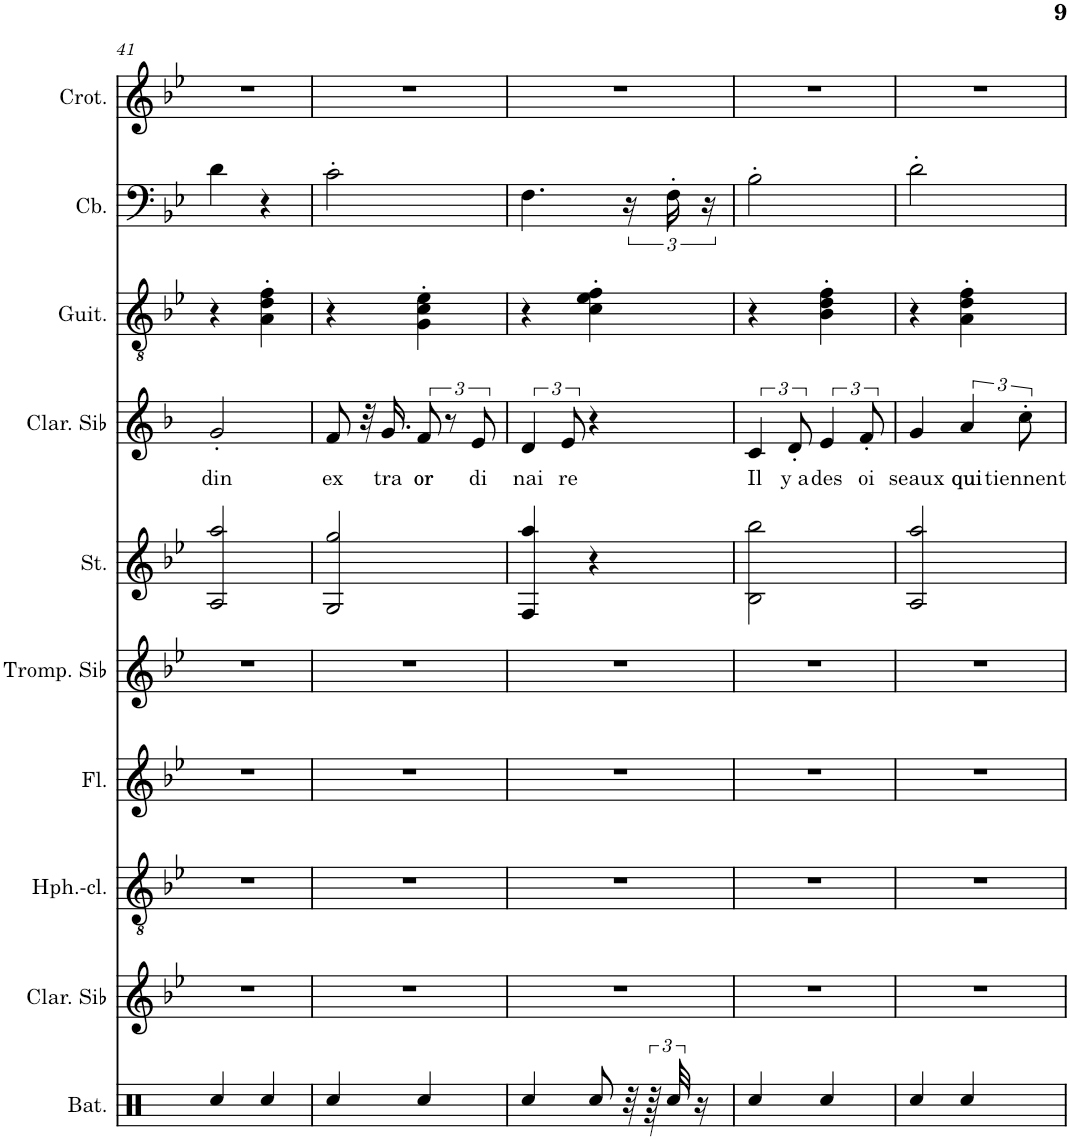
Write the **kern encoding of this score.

**kern	**kern	**kern	**kern	**kern	**kern	**kern	**text	**kern	**kern	**kern
*part10	*part9	*part8	*part7	*part6	*part5	*part4	*part4	*part3	*part2	*part1
*staff10	*staff9	*staff8	*staff7	*staff6	*staff5	*staff4	*staff4	*staff3	*staff2	*staff1
*I"Batterie	*I"Clarinette en Sib	*I"Clarinette-Heckelphone	*I"Flûte	*I"Trompette en Sib	*I"Cordes	*I"Clarinette en Sib	*	*I"Guitare classique	*I"Contrebasse	*I"Crotales
*I'Bat.	*I'Clar. Sib	*	*I'Fl.	*I'Tromp. Sib	*	*I'Clar. Sib	*	*I'Guit.	*I'Cb.	*I'Crot.
!!LO:PB:g=z
*clefX	*clefG2	*clefGv2	*clefG2	*clefG2	*clefF4	*clefG2	*	*clefGv2	*clefF4	*clefG2
*	*Trd1c2	*	*	*Trd1c2	*	*Trd1c2	*	*	*Trd7c12	*Trd-14c-24
*k[]	*k[b-e-]	*k[b-e-]	*k[b-e-]	*k[b-e-]	*k[b-e-]	*k[b-]	*	*k[b-e-]	*k[b-e-]	*k[b-e-]
*M2/4	*M2/4	*M2/4	*M2/4	*M2/4	*M2/4	*M2/4	*	*M2/4	*M2/4	*M2/4
=41	=41	=41	=41	=41	=41	=41	=41	=41	=41	=41
!	!	!	!	!	!	!	!LO:LY:b	!	!	!
4Rcc/	2r	2r	2r	2r	2A/ 2aa/	2g'/	din	4r	4d\	2r
4Rcc/	.	.	.	.	.	.	.	4A\' 4d\' 4f\'	4r	.
=42	=42	=42	=42	=42	=42	=42	=42	=42	=42	=42
!	!	!	!	!	!	!	!LO:LY:b	!	!	!
4Rcc/	2r	2r	2r	2r	2G/ 2gg/	8f/	ex	4r	2c'\	2r
.	.	.	.	.	.	32r	.	.	.	.
!	!	!	!	!	!	!	!LO:LY:b	!	!	!
.	.	.	.	.	.	16.g/	tra	.	.	.
!	!	!	!	!	!	!	!LO:LY:b	!	!	!
4Rcc/	.	.	.	.	.	12f/	or	4G\' 4c\' 4e-\'	.	.
.	.	.	.	.	.	12r	.	.	.	.
!	!	!	!	!	!	!	!LO:LY:b	!	!	!
.	.	.	.	.	.	12e/	di	.	.	.
=43	=43	=43	=43	=43	=43	=43	=43	=43	=43	=43
!	!	!	!	!	!	!	!LO:LY:b	!	!	!
4Rcc/	2r	2r	2r	2r	4F/ 4aa/	6d/	nai	4r	4.F\	2r
!	!	!	!	!	!	!	!LO:LY:b	!	!	!
.	.	.	.	.	.	12e/	re	.	.	.
8Rcc/	.	.	.	.	4r	4r	.	4c\' 4e-\' 4f\'	.	.
32r	.	.	.	.	.	.	.	.	24r	.
96r	.	.	.	.	.	.	.	.	.	.
48Rcc/	.	.	.	.	.	.	.	.	24F'\	.
16r	.	.	.	.	.	.	.	.	.	.
.	.	.	.	.	.	.	.	.	24r	.
=44	=44	=44	=44	=44	=44	=44	=44	=44	=44	=44
!	!	!	!	!	!	!	!LO:LY:b	!	!	!
4Rcc/	2r	2r	2r	2r	2B-\ 2bb-\	6c/	Il	4r	2B-'\	2r
!	!	!	!	!	!	!	!LO:LY:b	!	!	!
.	.	.	.	.	.	12d'/	y a	.	.	.
!	!	!	!	!	!	!	!LO:LY:b	!	!	!
4Rcc/	.	.	.	.	.	6e/	des	4B-\' 4d\' 4f\'	.	.
!	!	!	!	!	!	!	!LO:LY:b	!	!	!
.	.	.	.	.	.	12f'/	oi	.	.	.
=45	=45	=45	=45	=45	=45	=45	=45	=45	=45	=45
!	!	!	!	!	!	!	!LO:LY:b	!	!	!
4Rcc/	2r	2r	2r	2r	2A/ 2aa/	4g/	seaux	4r	2d'\	2r
!	!	!	!	!	!	!	!LO:LY:b	!	!	!
4Rcc/	.	.	.	.	.	6a/	qui	4A\' 4d\' 4f\'	.	.
!	!	!	!	!	!	!	!LO:LY:b	!	!	!
.	.	.	.	.	.	12cc'\	tiennent	.	.	.
=	=	=	=	=	=	=	=	=	=	=
*-	*-	*-	*-	*-	*-	*-	*-	*-	*-	*-
